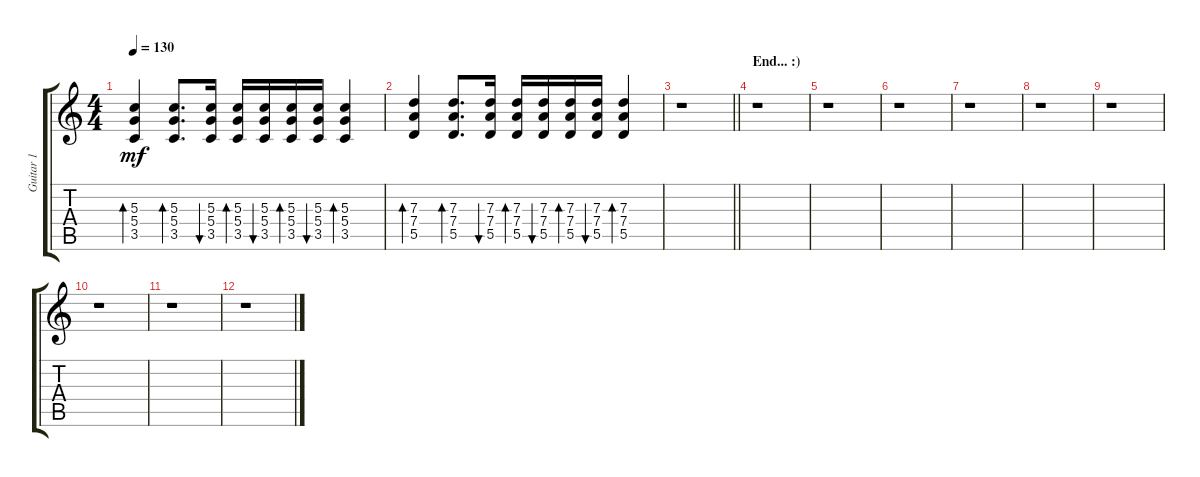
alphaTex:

\track ("Guitar 1" "Guitar 1") {instrument distortionguitar}
\staff {score tabs}
\tuning (E4 B3 G3 D3 A2 E2) {hide}
\ts (4 4)
\tempo 130
\clef g2
\ks c
(5.3 5.4 3.5).4{bd 30 dy mf} (5.3 5.4 3.5).8{d bd 30} (5.3 5.4 3.5).16{bu 30} (5.3 5.4 3.5).16{bd 30} (5.3 5.4 3.5).16{bu 30} (5.3 5.4 3.5).16{bd 30} (5.3 5.4 3.5).16{bu 30} (5.3 5.4 3.5).4{bd 30} |
(7.3 7.4 5.5).4{bd 30} (7.3 7.4 5.5).8{d bd 30} (7.3 7.4 5.5).16{bu 30} (7.3 7.4 5.5).16{bd 30} (7.3 7.4 5.5).16{bu 30} (7.3 7.4 5.5).16{bd 30} (7.3 7.4 5.5).16{bu 30} (7.3 7.4 5.5).4{bd 30} |
\barLineRight lightlight
r.1 |
\section ("" "End... :)")
r.1 |
r.1 |
r.1 |
r.1 |
r.1 |
r.1 |
r.1 |
r.1 |
r.1
